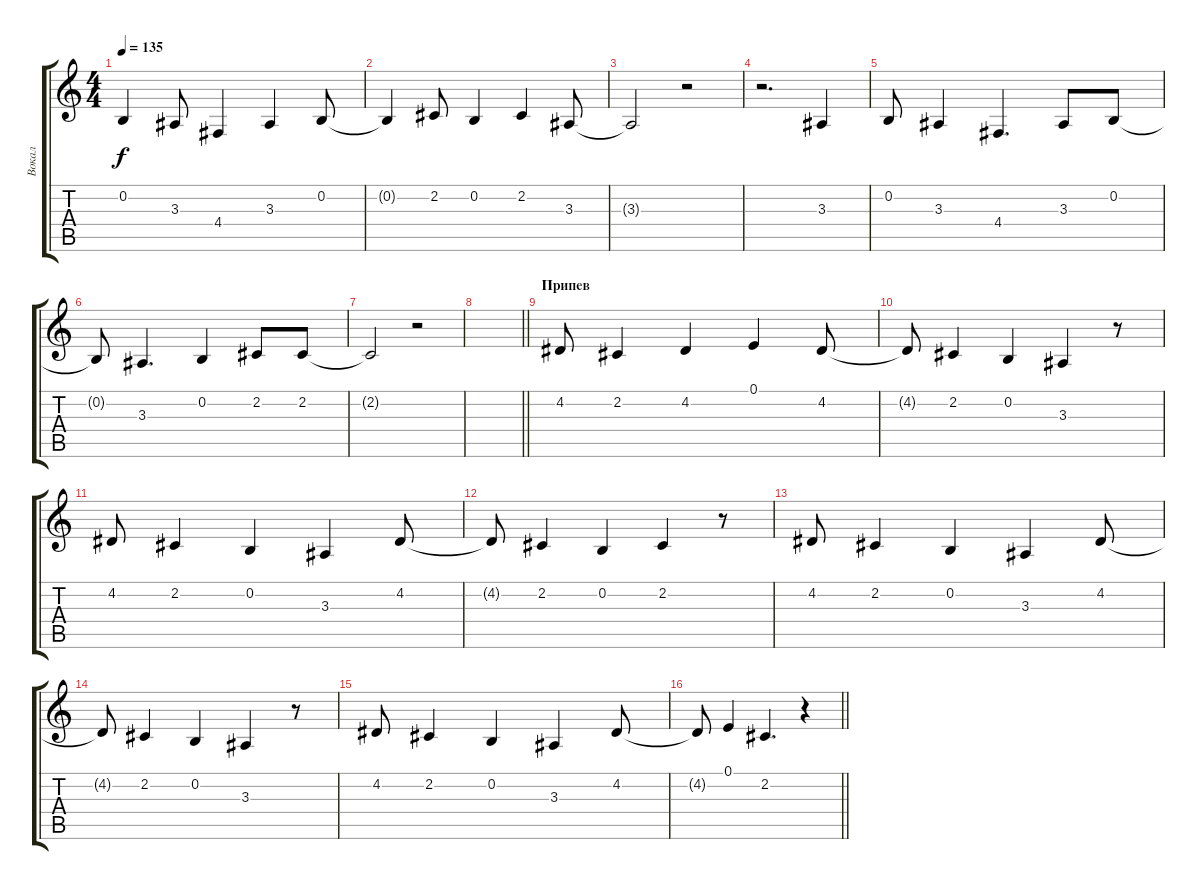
\track ("Вокал" "Вокал") {instrument stringensemble1}
\staff {score tabs}
\tuning (E4 B3 G3 D3 A2 E2) {hide}
\ts (4 4)
\tempo 135
\clef g2
\ks c
0.2{t}.4{dy f} 3.3.8 4.4.4 3.3.4 0.2.8 |
0.2{t}.4 2.2.8 0.2.4 2.2.4 3.3.8 |
3.3{t}.2 r.2 |
r.2{d} 3.3.4 |
0.2.8 3.3.4 4.4.4{d} 3.3.8 0.2.8 |
0.2{t}.8 3.3.4{d} 0.2.4 2.2.8 2.2.8 |
2.2{t}.2 r.2 |
\barLineRight lightlight
|
\section ("" "Припев")
4.2.8 2.2.4 4.2.4 0.1.4 4.2.8 |
4.2{t}.8 2.2.4 0.2.4 3.3.4 r.8 |
4.2.8 2.2.4 0.2.4 3.3.4 4.2.8 |
4.2{t}.8 2.2.4 0.2.4 2.2.4 r.8 |
4.2.8 2.2.4 0.2.4 3.3.4 4.2.8 |
4.2{t}.8 2.2.4 0.2.4 3.3.4 r.8 |
4.2.8 2.2.4 0.2.4 3.3.4 4.2.8 |
\barLineRight lightlight
4.2{t}.8 0.1.4 2.2.4{d} r.4
